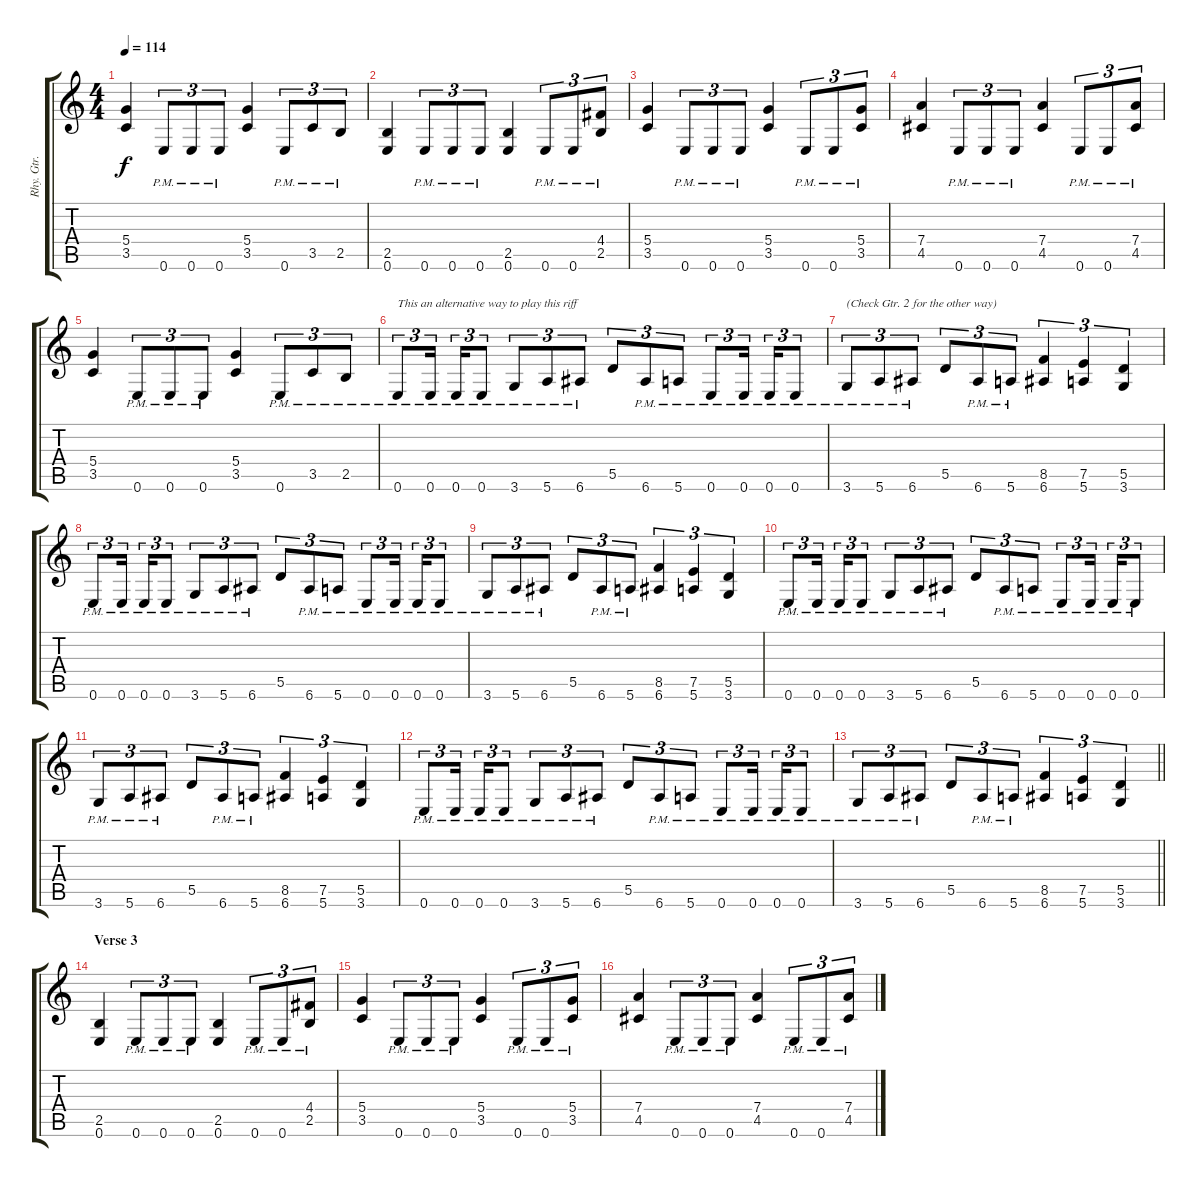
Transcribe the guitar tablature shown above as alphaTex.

\track ("Rhy. Gtr. 1" "Rhy. Gtr. ") {instrument distortionguitar}
\staff {score tabs}
\tuning (E4 B3 G3 D3 A2 E2) {hide}
\ts (4 4)
\tempo 114
\clef g2
\ks c
(5.4 3.5).4{dy f} 0.6{pm}.8{tu (3 2)} 0.6{pm}.8{tu (3 2)} 0.6{pm}.8{tu (3 2)} (5.4 3.5).4 0.6{pm}.8{tu (3 2)} 3.5{pm}.8{tu (3 2)} 2.5{pm}.8{tu (3 2)} |
(2.5 0.6).4 0.6{pm}.8{tu (3 2)} 0.6{pm}.8{tu (3 2)} 0.6{pm}.8{tu (3 2)} (2.5 0.6).4 0.6{pm}.8{tu (3 2)} 0.6{pm}.8{tu (3 2)} (4.4{pm} 2.5{pm}).8{tu (3 2)} |
(5.4 3.5).4 0.6{pm}.8{tu (3 2)} 0.6{pm}.8{tu (3 2)} 0.6{pm}.8{tu (3 2)} (5.4 3.5).4 0.6{pm}.8{tu (3 2)} 0.6{pm}.8{tu (3 2)} (5.4{pm} 3.5{pm}).8{tu (3 2)} |
(7.4 4.5).4 0.6{pm}.8{tu (3 2)} 0.6{pm}.8{tu (3 2)} 0.6{pm}.8{tu (3 2)} (7.4 4.5).4 0.6{pm}.8{tu (3 2)} 0.6{pm}.8{tu (3 2)} (7.4{pm} 4.5{pm}).8{tu (3 2)} |
(5.4 3.5).4 0.6{pm}.8{tu (3 2)} 0.6{pm}.8{tu (3 2)} 0.6{pm}.8{tu (3 2)} (5.4 3.5).4 0.6{pm}.8{tu (3 2)} 3.5{pm}.8{tu (3 2)} 2.5{pm}.8{tu (3 2)} |
0.6{pm}.8{tu (3 2) txt "This an alternative way to play this riff "} 0.6{pm}.16{tu (3 2) beam splitsecondary} 0.6{pm}.16{tu (3 2)} 0.6{pm}.8{tu (3 2)} 3.6{pm}.8{tu (3 2)} 5.6{pm}.8{tu (3 2)} 6.6{pm}.8{tu (3 2)} 5.5.8{tu (3 2)} 6.6{pm}.8{tu (3 2)} 5.6{pm}.8{tu (3 2)} 0.6{pm}.8{tu (3 2)} 0.6{pm}.16{tu (3 2) beam splitsecondary} 0.6{pm}.16{tu (3 2)} 0.6{pm}.8{tu (3 2)} |
3.6{pm}.8{tu (3 2) txt "(Check Gtr. 2 for the other way)"} 5.6{pm}.8{tu (3 2)} 6.6{pm}.8{tu (3 2)} 5.5.8{tu (3 2)} 6.6{pm}.8{tu (3 2)} 5.6{pm}.8{tu (3 2)} (8.5 6.6).4{tu (3 2)} (7.5 5.6).4{tu (3 2)} (5.5 3.6).4{tu (3 2)} |
0.6{pm}.8{tu (3 2)} 0.6{pm}.16{tu (3 2) beam splitsecondary} 0.6{pm}.16{tu (3 2)} 0.6{pm}.8{tu (3 2)} 3.6{pm}.8{tu (3 2)} 5.6{pm}.8{tu (3 2)} 6.6{pm}.8{tu (3 2)} 5.5.8{tu (3 2)} 6.6{pm}.8{tu (3 2)} 5.6{pm}.8{tu (3 2)} 0.6{pm}.8{tu (3 2)} 0.6{pm}.16{tu (3 2) beam splitsecondary} 0.6{pm}.16{tu (3 2)} 0.6{pm}.8{tu (3 2)} |
3.6{pm}.8{tu (3 2)} 5.6{pm}.8{tu (3 2)} 6.6{pm}.8{tu (3 2)} 5.5.8{tu (3 2)} 6.6{pm}.8{tu (3 2)} 5.6{pm}.8{tu (3 2)} (8.5 6.6).4{tu (3 2)} (7.5 5.6).4{tu (3 2)} (5.5 3.6).4{tu (3 2)} |
0.6{pm}.8{tu (3 2)} 0.6{pm}.16{tu (3 2) beam splitsecondary} 0.6{pm}.16{tu (3 2)} 0.6{pm}.8{tu (3 2)} 3.6{pm}.8{tu (3 2)} 5.6{pm}.8{tu (3 2)} 6.6{pm}.8{tu (3 2)} 5.5.8{tu (3 2)} 6.6{pm}.8{tu (3 2)} 5.6{pm}.8{tu (3 2)} 0.6{pm}.8{tu (3 2)} 0.6{pm}.16{tu (3 2) beam splitsecondary} 0.6{pm}.16{tu (3 2)} 0.6{pm}.8{tu (3 2)} |
3.6{pm}.8{tu (3 2)} 5.6{pm}.8{tu (3 2)} 6.6{pm}.8{tu (3 2)} 5.5.8{tu (3 2)} 6.6{pm}.8{tu (3 2)} 5.6{pm}.8{tu (3 2)} (8.5 6.6).4{tu (3 2)} (7.5 5.6).4{tu (3 2)} (5.5 3.6).4{tu (3 2)} |
0.6{pm}.8{tu (3 2)} 0.6{pm}.16{tu (3 2) beam splitsecondary} 0.6{pm}.16{tu (3 2)} 0.6{pm}.8{tu (3 2)} 3.6{pm}.8{tu (3 2)} 5.6{pm}.8{tu (3 2)} 6.6{pm}.8{tu (3 2)} 5.5.8{tu (3 2)} 6.6{pm}.8{tu (3 2)} 5.6{pm}.8{tu (3 2)} 0.6{pm}.8{tu (3 2)} 0.6{pm}.16{tu (3 2) beam splitsecondary} 0.6{pm}.16{tu (3 2)} 0.6{pm}.8{tu (3 2)} |
\barLineRight lightlight
3.6{pm}.8{tu (3 2)} 5.6{pm}.8{tu (3 2)} 6.6{pm}.8{tu (3 2)} 5.5.8{tu (3 2)} 6.6{pm}.8{tu (3 2)} 5.6{pm}.8{tu (3 2)} (8.5 6.6).4{tu (3 2)} (7.5 5.6).4{tu (3 2)} (5.5 3.6).4{tu (3 2)} |
\section ("" "Verse 3")
(2.5 0.6).4 0.6{pm}.8{tu (3 2)} 0.6{pm}.8{tu (3 2)} 0.6{pm}.8{tu (3 2)} (2.5 0.6).4 0.6{pm}.8{tu (3 2)} 0.6{pm}.8{tu (3 2)} (4.4{pm} 2.5{pm}).8{tu (3 2)} |
(5.4 3.5).4 0.6{pm}.8{tu (3 2)} 0.6{pm}.8{tu (3 2)} 0.6{pm}.8{tu (3 2)} (5.4 3.5).4 0.6{pm}.8{tu (3 2)} 0.6{pm}.8{tu (3 2)} (5.4{pm} 3.5{pm}).8{tu (3 2)} |
(7.4 4.5).4 0.6{pm}.8{tu (3 2)} 0.6{pm}.8{tu (3 2)} 0.6{pm}.8{tu (3 2)} (7.4 4.5).4 0.6{pm}.8{tu (3 2)} 0.6{pm}.8{tu (3 2)} (7.4{pm} 4.5{pm}).8{tu (3 2)}
